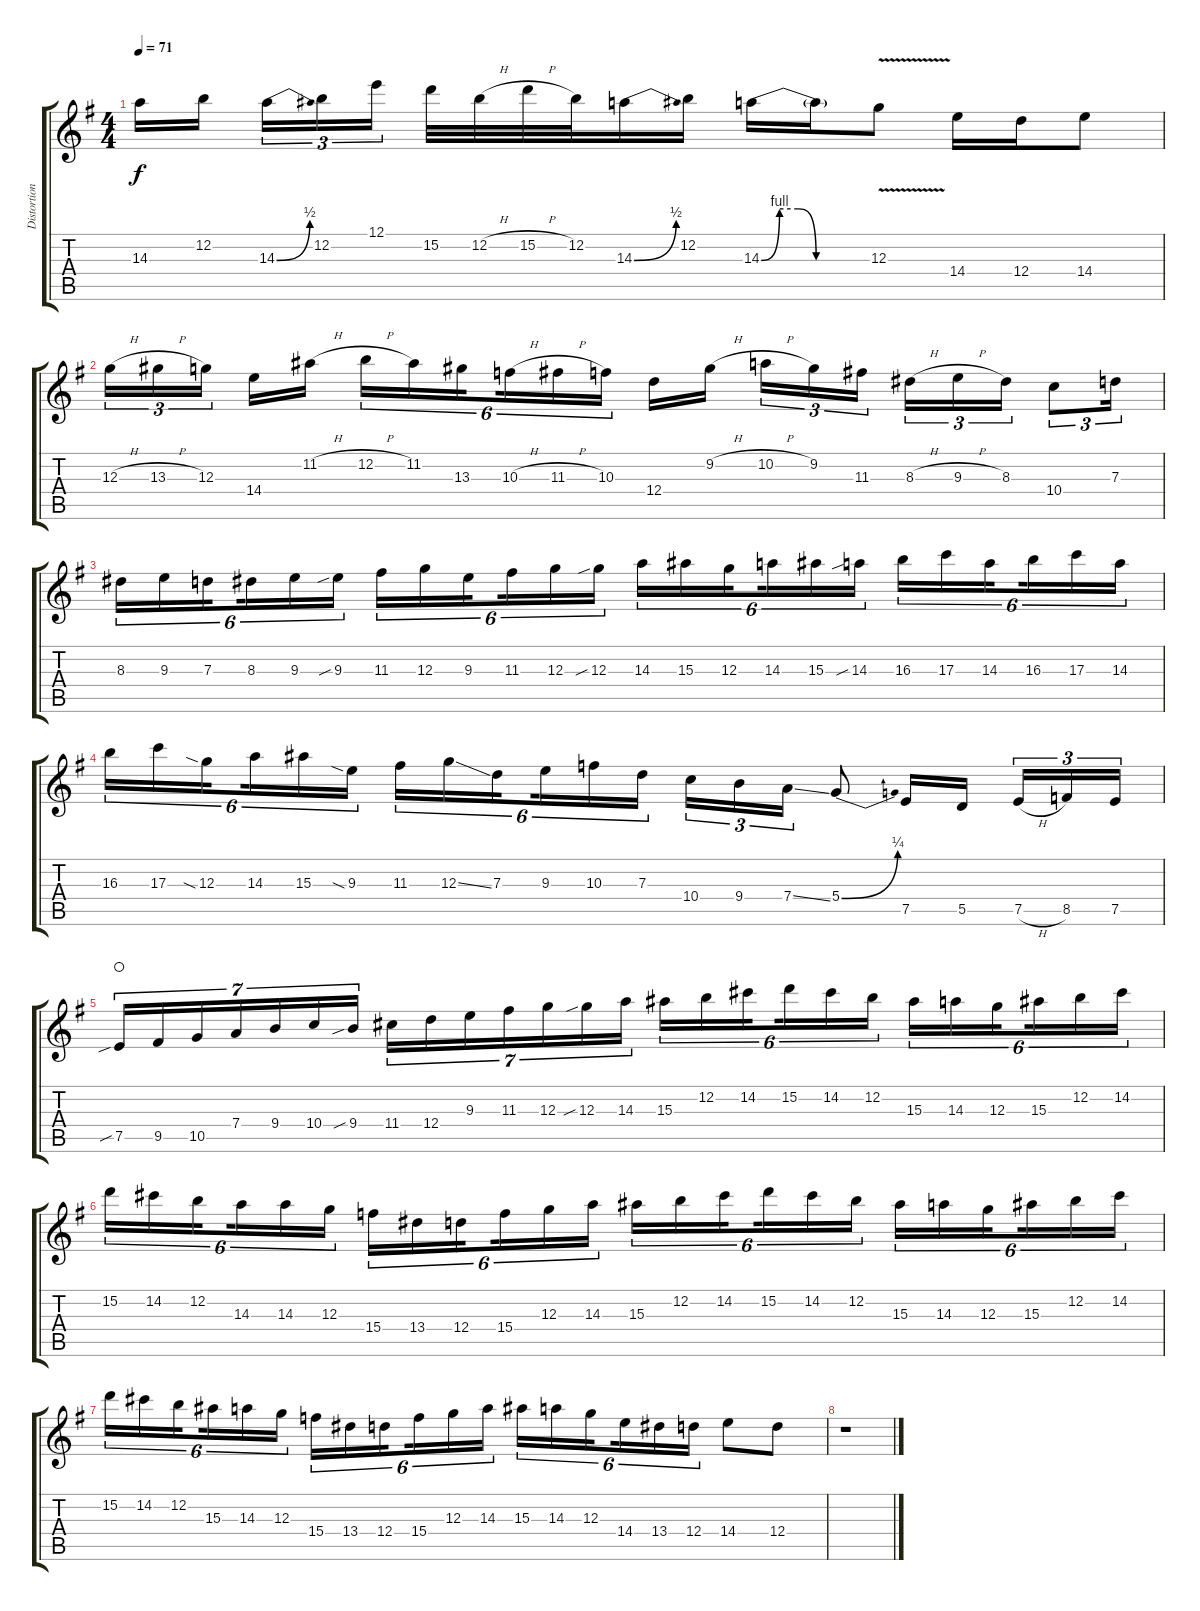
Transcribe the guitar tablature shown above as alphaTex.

\track ("Distortion 3" "Distortion") {instrument distortionguitar}
\staff {score tabs}
\tuning (E4 B3 G3 D3 A2 E2) {hide}
\ts (4 4)
\tempo 71
\clef g2
\ks g
14.3.16{dy f} 12.2.16{beam splitsecondary} 14.3{be (bend 0 0 60 2)}.16{tu (3 2)} 12.2.16{tu (3 2)} 12.1.16{tu (3 2)} 15.2.32 12.2{h}.32 15.2{h}.32 12.2.32 14.3{be (bend 0 0 60 2)}.16 12.2.16 14.3{be (custom 0 0 10 4 20 4 30 0 60 0)}.16 14.3{t}.16 12.3{v}.8 14.4.16 12.4.16 14.4.8 |
12.3{h}.16{tu (3 2)} 13.3{h}.16{tu (3 2)} 12.3.16{tu (3 2) beam splitsecondary} 14.4.16 11.2{h}.16 12.2{h}.16{tu (6 4)} 11.2.16{tu (6 4)} 13.3.16{tu (6 4) beam splitsecondary} 10.3{h}.16{tu (6 4)} 11.3{h}.16{tu (6 4)} 10.3.16{tu (6 4)} 12.4.16 9.2{h}.16{beam splitsecondary} 10.2{h}.16{tu (3 2)} 9.2.16{tu (3 2)} 11.3.16{tu (3 2)} 8.3{h}.16{tu (3 2)} 9.3{h}.16{tu (3 2)} 8.3.16{tu (3 2)} 10.4.8{tu (3 2)} 7.3.16{tu (3 2)} |
8.3.16{tu (6 4)} 9.3.16{tu (6 4)} 7.3.16{tu (6 4) beam splitsecondary} 8.3.16{tu (6 4)} 9.3.16{tu (6 4)} 9.3{sib}.16{tu (6 4)} 11.3.16{tu (6 4)} 12.3.16{tu (6 4)} 9.3.16{tu (6 4) beam splitsecondary} 11.3.16{tu (6 4)} 12.3.16{tu (6 4)} 12.3{sib}.16{tu (6 4)} 14.3.16{tu (6 4)} 15.3.16{tu (6 4)} 12.3.16{tu (6 4) beam splitsecondary} 14.3.16{tu (6 4)} 15.3.16{tu (6 4)} 14.3{sib}.16{tu (6 4)} 16.3.16{tu (6 4)} 17.3.16{tu (6 4)} 14.3.16{tu (6 4) beam splitsecondary} 16.3.16{tu (6 4)} 17.3.16{tu (6 4)} 14.3.16{tu (6 4)} |
16.3.16{tu (6 4)} 17.3.16{tu (6 4)} 12.3{sia}.16{tu (6 4) beam splitsecondary} 14.3.16{tu (6 4)} 15.3.16{tu (6 4)} 9.3{sia}.16{tu (6 4)} 11.3.16{tu (6 4)} 12.3{ss}.16{tu (6 4)} 7.3.16{tu (6 4) beam splitsecondary} 9.3.16{tu (6 4)} 10.3.16{tu (6 4)} 7.3.16{tu (6 4)} 10.4.16{tu (3 2)} 9.4.16{tu (3 2)} 7.4{ss}.16{tu (3 2)} 5.4{be (bend 0 0 60 1)}.8 7.5.16 5.5.16{beam splitsecondary} 7.5{h}.16{tu (3 2)} 8.5.16{tu (3 2)} 7.5.16{tu (3 2)} |
7.5{sib}.16{tu (7 4) waho} 9.5.16{tu (7 4)} 10.5.16{tu (7 4)} 7.4.16{tu (7 4)} 9.4.16{tu (7 4)} 10.4.16{tu (7 4)} 9.4{sib}.16{tu (7 4)} 11.4.16{tu (7 4)} 12.4.16{tu (7 4)} 9.3.16{tu (7 4)} 11.3.16{tu (7 4)} 12.3.16{tu (7 4)} 12.3{sib}.16{tu (7 4)} 14.3.16{tu (7 4)} 15.3.16{tu (6 4)} 12.2.16{tu (6 4)} 14.2.16{tu (6 4) beam splitsecondary} 15.2.16{tu (6 4)} 14.2.16{tu (6 4)} 12.2.16{tu (6 4)} 15.3.16{tu (6 4)} 14.3.16{tu (6 4)} 12.3.16{tu (6 4) beam splitsecondary} 15.3.16{tu (6 4)} 12.2.16{tu (6 4)} 14.2.16{tu (6 4)} |
15.2.16{tu (6 4)} 14.2.16{tu (6 4)} 12.2.16{tu (6 4) beam splitsecondary} 14.3.16{tu (6 4)} 14.3.16{tu (6 4)} 12.3.16{tu (6 4)} 15.4.16{tu (6 4)} 13.4.16{tu (6 4)} 12.4.16{tu (6 4) beam splitsecondary} 15.4.16{tu (6 4)} 12.3.16{tu (6 4)} 14.3.16{tu (6 4)} 15.3.16{tu (6 4)} 12.2.16{tu (6 4)} 14.2.16{tu (6 4) beam splitsecondary} 15.2.16{tu (6 4)} 14.2.16{tu (6 4)} 12.2.16{tu (6 4)} 15.3.16{tu (6 4)} 14.3.16{tu (6 4)} 12.3.16{tu (6 4) beam splitsecondary} 15.3.16{tu (6 4)} 12.2.16{tu (6 4)} 14.2.16{tu (6 4)} |
15.2.16{tu (6 4)} 14.2.16{tu (6 4)} 12.2.16{tu (6 4) beam splitsecondary} 15.3.16{tu (6 4)} 14.3.16{tu (6 4)} 12.3.16{tu (6 4)} 15.4.16{tu (6 4)} 13.4.16{tu (6 4)} 12.4.16{tu (6 4) beam splitsecondary} 15.4.16{tu (6 4)} 12.3.16{tu (6 4)} 14.3.16{tu (6 4)} 15.3.16{tu (6 4)} 14.3.16{tu (6 4)} 12.3.16{tu (6 4) beam splitsecondary} 14.4.16{tu (6 4)} 13.4.16{tu (6 4)} 12.4.16{tu (6 4)} 14.4.8 12.4.8 |
r.1
